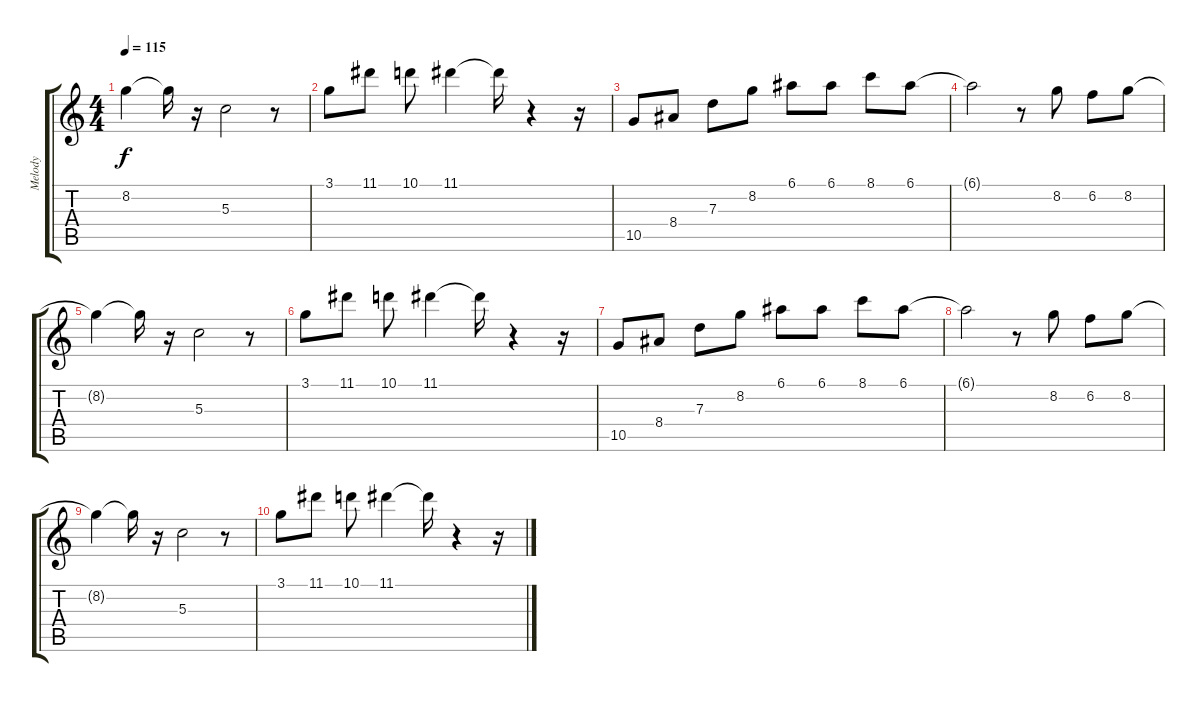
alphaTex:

\track ("Melody  " "Melody  ") {instrument electricguitarmuted}
\staff {score tabs}
\tuning (E4 B3 G3 D3 A2 E2) {hide}
\ts (4 4)
\tempo 115
\clef g2
\ks c
8.2{t}.4{dy f} 8.2{t}.16 r.16 5.3.2 r.8 |
3.1.8 11.1.8 10.1.8 11.1.4 11.1{t}.16 r.4 r.16 |
10.5.8 8.4.8 7.3.8 8.2.8 6.1.8 6.1.8 8.1.8 6.1.8 |
6.1{t}.2 r.8 8.2.8 6.2.8 8.2.8 |
8.2{t}.4 8.2{t}.16 r.16 5.3.2 r.8 |
3.1.8 11.1.8 10.1.8 11.1.4 11.1{t}.16 r.4 r.16 |
10.5.8 8.4.8 7.3.8 8.2.8 6.1.8 6.1.8 8.1.8 6.1.8 |
6.1{t}.2 r.8 8.2.8 6.2.8 8.2.8 |
8.2{t}.4 8.2{t}.16 r.16 5.3.2 r.8 |
3.1.8 11.1.8 10.1.8 11.1.4 11.1{t}.16 r.4 r.16
